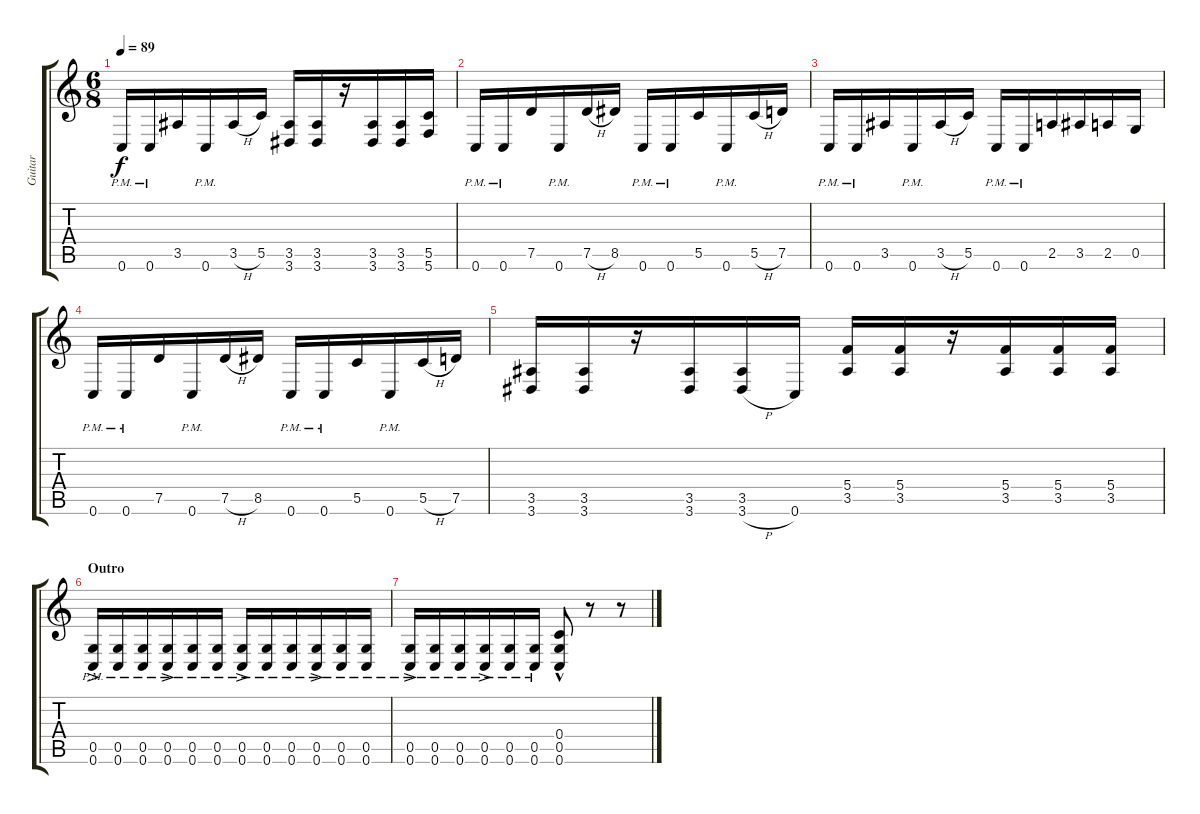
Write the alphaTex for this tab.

\track ("Guitar" "Guitar") {instrument overdrivenguitar}
\staff {score tabs}
\tuning (D4 A3 F3 C3 G2 C2) {hide}
\ts (6 8)
\tempo 89
\clef g2
\ks c
0.6{pm}.16{dy f} 0.6{pm}.16 3.5.16 0.6{pm}.16 3.5{h}.16 5.5.16 (3.5 3.6).16 (3.5 3.6).16 r.16 (3.5 3.6).16 (3.5 3.6).16 (5.5 5.6).16 |
0.6{pm}.16 0.6{pm}.16 7.5.16 0.6{pm}.16 7.5{h}.16 8.5.16 0.6{pm}.16 0.6{pm}.16 5.5.16 0.6{pm}.16 5.5{h}.16 7.5.16 |
0.6{pm}.16 0.6{pm}.16 3.5.16 0.6{pm}.16 3.5{h}.16 5.5.16 0.6{pm}.16 0.6{pm}.16 2.5.16 3.5.16 2.5.16 0.5.16 |
0.6{pm}.16 0.6{pm}.16 7.5.16 0.6{pm}.16 7.5{h}.16 8.5.16 0.6{pm}.16 0.6{pm}.16 5.5.16 0.6{pm}.16 5.5{h}.16 7.5.16 |
(3.5 3.6).16 (3.5 3.6).16 r.16 (3.5 3.6).16 (3.5 3.6{h}).16 0.6.16 (5.4 3.5).16 (5.4 3.5).16 r.16 (5.4 3.5).16 (5.4 3.5).16 (5.4 3.5).16 |
\section ("" "Outro")
(0.5{ac pm} 0.6{ac pm}).16 (0.5{pm} 0.6{pm}).16 (0.5{pm} 0.6{pm}).16 (0.5{ac pm} 0.6{ac pm}).16 (0.5{pm} 0.6{pm}).16 (0.5{pm} 0.6{pm}).16 (0.5{ac pm} 0.6{ac pm}).16 (0.5{pm} 0.6{pm}).16 (0.5{pm} 0.6{pm}).16 (0.5{ac pm} 0.6{ac pm}).16 (0.5{pm} 0.6{pm}).16 (0.5{pm} 0.6{pm}).16 |
(0.5{ac pm} 0.6{ac pm}).16 (0.5{pm} 0.6{pm}).16 (0.5{pm} 0.6{pm}).16 (0.5{ac pm} 0.6{ac pm}).16 (0.5{pm} 0.6{pm}).16 (0.5{pm} 0.6{pm}).16 (0.4{hac} 0.5{hac} 0.6{hac}).8 r.8 r.8
